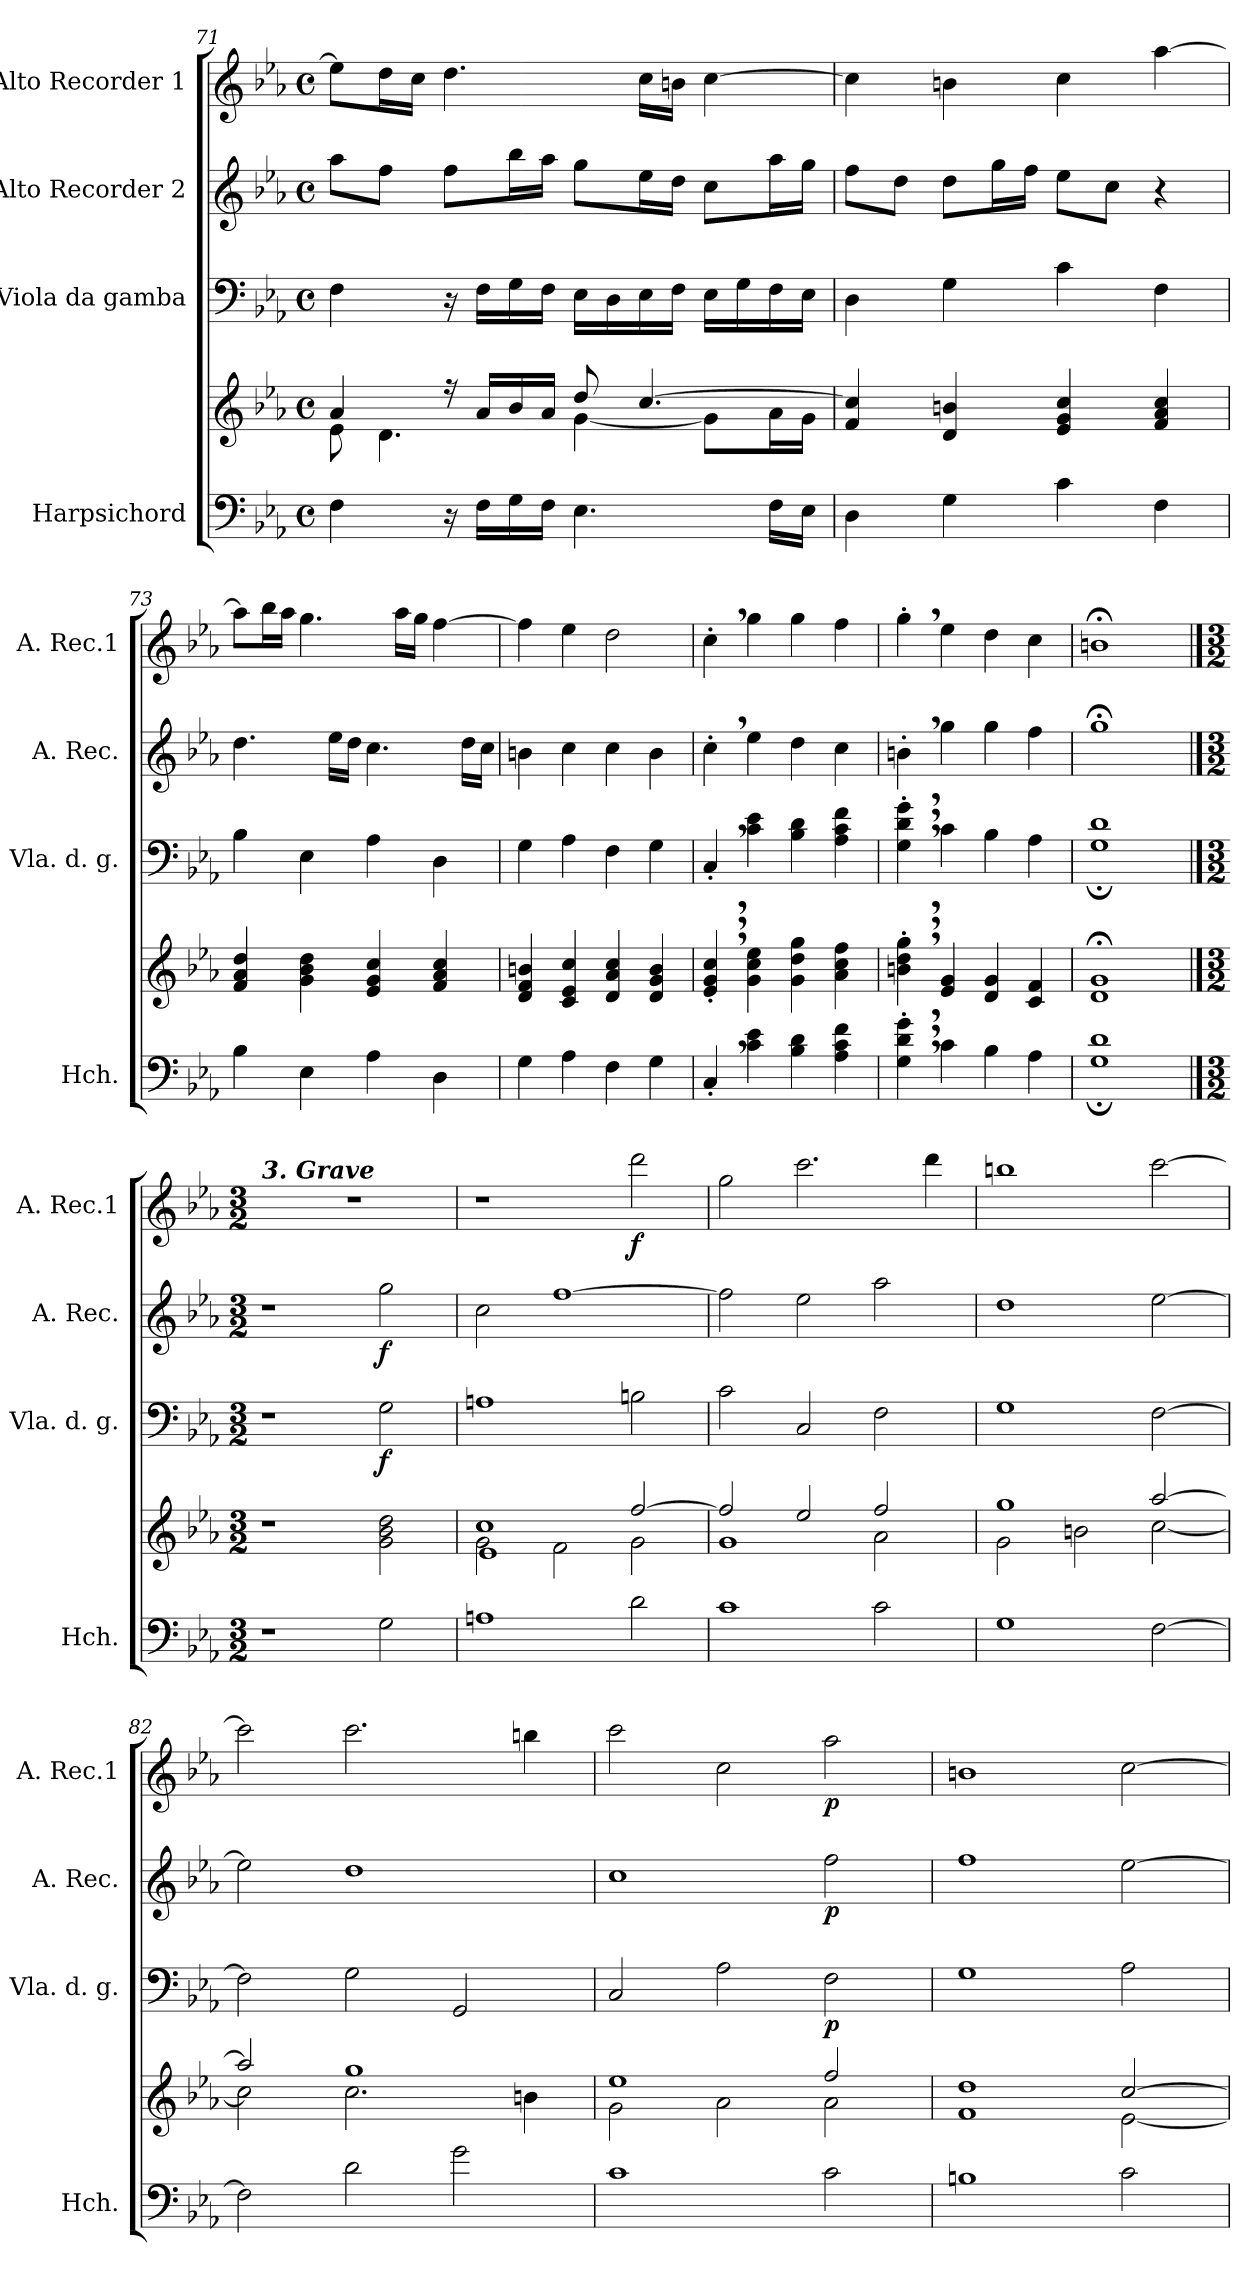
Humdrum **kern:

**kern	**kern	**kern	**dynam	**kern	**dynam	**kern	**dynam
*part4	*part4	*part3	*part3	*part2	*part2	*part1	*part1
*staff5	*staff4	*staff3	*staff3	*staff2	*staff2	*staff1	*staff1
*I"Harpsichord	*	*I"Viola da gamba	*	*I"Alto Recorder 2	*	*I"Alto Recorder 1	*
*I'Hch.	*	*I'Vla. d. g.	*	*I'A. Rec.	*	*I'A. Rec.1	*
!!LO:LB:g=z
*clefF4	*clefG2	*clefF4	*	*clefG2	*	*clefG2	*
*k[b-e-a-]	*k[b-e-a-]	*k[b-e-a-]	*	*k[b-e-a-]	*	*k[b-e-a-]	*
*M4/4	*M4/4	*M4/4	*	*M4/4	*	*M4/4	*
*met(c)	*met(c)	*met(c)	*	*met(c)	*	*met(c)	*
=71	=71	=71	=71	=71	=71	=71	=71
*	*^	*	*	*	*	*	*
4F\	4a-/	8e-\	4F\	.	8aa-\L	.	8ee-\L]	.
.	.	4.d\	.	.	8ff\J	.	16dd\L	.
.	.	.	.	.	.	.	16cc\JJ	.
16r	16r	.	16r	.	8ff\L	.	4.dd\	.
16F\LL	16a-/LL	.	16F\LL	.	.	.	.	.
16G\	16b-/	.	16G\	.	16bb-\L	.	.	.
16F\JJ	16a-/JJ	.	16F\JJ	.	16aa-\JJ	.	.	.
4.E-\	8dd/	[4g\	16E-\LL	.	8gg\L	.	.	.
.	.	.	16D\	.	.	.	.	.
.	[4.cc/	.	16E-\	.	16ee-\L	.	16cc\LL	.
.	.	.	16F\JJ	.	16dd\JJ	.	16bn\JJ	.
.	.	8g\L]	16E-\LL	.	8cc\L	.	[4cc\	.
.	.	.	16G\	.	.	.	.	.
16F\LL	.	16a-\L	16F\	.	16aa-\L	.	.	.
16E-\JJ	.	16g\JJ	16E-\JJ	.	16gg\JJ	.	.	.
*	*v	*v	*	*	*	*	*	*
=72	=72	=72	=72	=72	=72	=72	=72
4D\	4f/ 4cc/]	4D\	.	8ff\L	.	4cc\]	.
.	.	.	.	8dd\J	.	.	.
4G\	4d/ 4bn/	4G\	.	8dd\L	.	4bn\	.
.	.	.	.	16gg\L	.	.	.
.	.	.	.	16ff\JJ	.	.	.
4c\	4e-/ 4g/ 4cc/	4c\	.	8ee-\L	.	4cc\	.
.	.	.	.	8cc\J	.	.	.
4F\	4f/ 4a-/ 4cc/	4F\	.	4r	.	[4aa-\	.
=73	=73	=73	=73	=73	=73	=73	=73
4B-\	4f/ 4a-/ 4dd/	4B-\	.	4.dd\	.	8aa-\L]	.
.	.	.	.	.	.	16bb-\L	.
.	.	.	.	.	.	16aa-\JJ	.
4E-\	4g\ 4b-\ 4dd\	4E-\	.	.	.	4.gg\	.
.	.	.	.	16ee-\LL	.	.	.
.	.	.	.	16dd\JJ	.	.	.
4A-\	4e-/ 4g/ 4cc/	4A-\	.	4.cc\	.	.	.
.	.	.	.	.	.	16aa-\LL	.
.	.	.	.	.	.	16gg\JJ	.
4D\	4f/ 4a-/ 4cc/	4D\	.	.	.	[4ff\	.
.	.	.	.	16dd\LL	.	.	.
.	.	.	.	16cc\JJ	.	.	.
=74	=74	=74	=74	=74	=74	=74	=74
4G\	4d/ 4f/ 4bn/	4G\	.	4bn\	.	4ff\]	.
4A-\	4c/ 4e-/ 4cc/	4A-\	.	4cc\	.	4ee-\	.
4F\	4d/ 4a-/ 4cc/	4F\	.	4cc\	.	2dd\	.
4G\	4d/ 4g/ 4b/	4G\	.	4b\	.	.	.
=75	=75	=75	=75	=75	=75	=75	=75
4C',/	4e-/', 4g/', 4cc/',	4C',/	.	4cc',\	.	4cc',\	.
4c\ 4e-\	4g\ 4cc\ 4ee-\	4c\ 4e-\	.	4ee-\	.	4gg\	.
4B-\ 4d\	4g\ 4dd\ 4gg\	4B-\ 4d\	.	4dd\	.	4gg\	.
4A-\ 4c\ 4f\	4a-\ 4cc\ 4ff\	4A-\ 4c\ 4f\	.	4cc\	.	4ff\	.
=76	=76	=76	=76	=76	=76	=76	=76
4G\', 4d\', 4g\',	4bn\', 4dd\', 4gg\',	4G\', 4d\', 4g\',	.	4bn',\	.	4gg',\	.
4c\	4e-/ 4g/	4c\	.	4gg\	.	4ee-\	.
4B-\	4d/ 4g/	4B-\	.	4gg\	.	4dd\	.
4A-\	4c/ 4f/	4A-\	.	4ff\	.	4cc\	.
=77	=77	=77	=77	=77	=77	=77	=77
*^	*^	*^	*	*	*	*	*
1d	1G;<	1g;<	1d	1d	1G;<	.	1gg;<	.	1bn;<	.
*v	*v	*	*	*v	*v	*	*	*	*	*
*	*v	*v	*	*	*	*	*	*
!!LO:LB:g=z
==78	==78	==78	==78	==78	==78	==78	==78
*M3/2	*M3/2	*M3/2	*	*M3/2	*	*M3/2	*
*	*	*	*	*	*	*MM120	*
*^	*^	*^	*	*	*	*	*
!	!	!	!	!	!	!	!	!	!LO:TX:a:Bi:t=3. Grave	!
*v	*v	*	*	*v	*v	*	*	*	*	*
*	*v	*v	*	*	*	*	*	*
1r	1r	1r	.	1r	.	1.r	.
!	!	!	!LO:DY:b	!	!LO:DY:b	!	!
2G\	2g\ 2b-\ 2dd\	2G\	f	2gg\	f	.	.
=79	=79	=79	=79	=79	=79	=79	=79
*	*^	*	*	*	*	*	*
*	*	*^	*	*	*	*	*	*
1An	1cc	2g\	1e-	1An	.	2cc\	.	1r	.
.	.	2f\	.	.	.	[1ff	.	.	.
!	!	!	!	!	!	!	!	!	!LO:DY:b
2d\	[2ff/	2g\	2ryy	2Bn\	.	.	.	2ddd\	f
*	*	*v	*v	*	*	*	*	*	*
=80	=80	=80	=80	=80	=80	=80	=80	=80
1c	2ff/]	1g	2c\	.	2ff\]	.	2gg\	.
.	2ee-/	.	2C/	.	2ee-\	.	2.ccc\	.
2c\	2ff/	2a-\	2F\	.	2aa-\	.	.	.
.	.	.	.	.	.	.	4ddd\	.
=81	=81	=81	=81	=81	=81	=81	=81	=81
1G	1gg	2g\	1G	.	1dd	.	1bbn	.
.	.	2bn\	.	.	.	.	.	.
[2F\	[2aa-/	[2cc\	[2F\	.	[2ee-\	.	[2ccc\	.
=82	=82	=82	=82	=82	=82	=82	=82	=82
2F\]	2aa-/]	2cc\]	2F\]	.	2ee-\]	.	2ccc\]	.
2d\	1gg	2.cc\	2G\	.	1dd	.	2.ccc\	.
2g\	.	.	2GG/	.	.	.	.	.
.	.	4bn\	.	.	.	.	4bbn\	.
=83	=83	=83	=83	=83	=83	=83	=83	=83
1c	1ee-	2g\	2C/	.	1cc	.	2ccc\	.
.	.	2a-\	2A-\	.	.	.	2cc\	.
!	!	!	!	!LO:DY:b	!	!LO:DY:b	!	!LO:DY:b
2c\	2ff/	2a-\	2F\	p	2ff\	p	2aa-\	p
=84	=84	=84	=84	=84	=84	=84	=84	=84
1Bn	1dd	1f	1G	.	1ff	.	1bn	.
2c\	[2cc/	[2e-\	2A-\	.	[2ee-\	.	[2cc\	.
*	*v	*v	*	*	*	*	*	*
=	=	=	=	=	=	=	=
*-	*-	*-	*-	*-	*-	*-	*-
